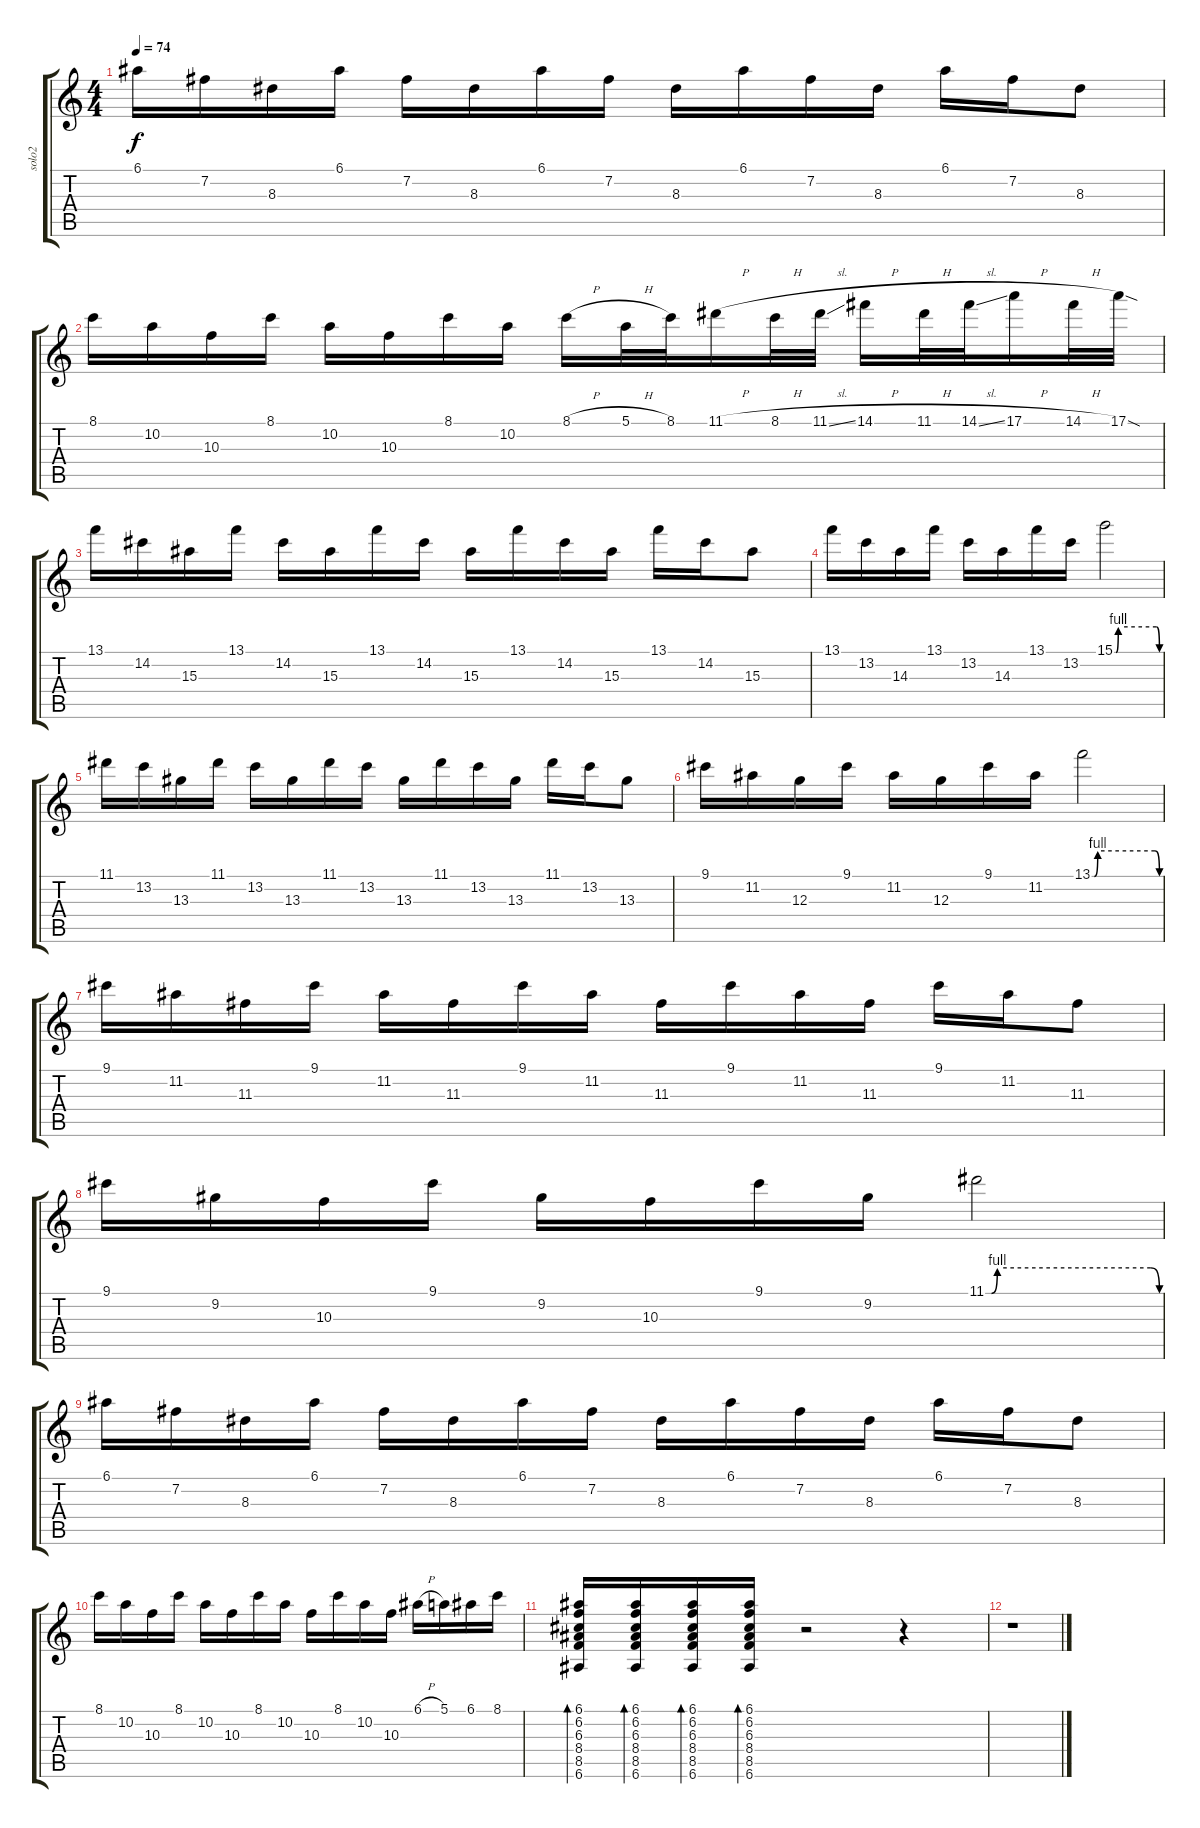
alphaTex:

\track ("solo2" "solo2") {instrument distortionguitar}
\staff {score tabs}
\tuning (E4 B3 G3 D3 A2 E2) {hide}
\ts (4 4)
\tempo 74
\clef g2
\ks c
6.1.16{dy f} 7.2.16 8.3.16 6.1.16 7.2.16 8.3.16 6.1.16 7.2.16 8.3.16 6.1.16 7.2.16 8.3.16 6.1.16 7.2.16 8.3.8 |
8.1.16 10.2.16 10.3.16 8.1.16 10.2.16 10.3.16 8.1.16 10.2.16 8.1{h}.16 5.1{h}.32 8.1.32 11.1{h}.16 8.1{h}.32 11.1{sl}.32 14.1{h}.16 11.1{h}.32 14.1{sl}.32 17.1{h}.16 14.1{h}.32 17.1{sod}.32 |
13.1.16 14.2.16 15.3.16 13.1.16 14.2.16 15.3.16 13.1.16 14.2.16 15.3.16 13.1.16 14.2.16 15.3.16 13.1.16 14.2.16 15.3.8 |
13.1.16 13.2.16 14.3.16 13.1.16 13.2.16 14.3.16 13.1.16 13.2.16 15.1{be (custom 0 0 2 0 5 4 56 4 60 0)}.2 |
11.1.16 13.2.16 13.3.16 11.1.16 13.2.16 13.3.16 11.1.16 13.2.16 13.3.16 11.1.16 13.2.16 13.3.16 11.1.16 13.2.16 13.3.8 |
9.1.16 11.2.16 12.3.16 9.1.16 11.2.16 12.3.16 9.1.16 11.2.16 13.1{be (custom 0 0 2 0 5 4 56 4 60 0)}.2 |
9.1.16 11.2.16 11.3.16 9.1.16 11.2.16 11.3.16 9.1.16 11.2.16 11.3.16 9.1.16 11.2.16 11.3.16 9.1.16 11.2.16 11.3.8 |
9.1.16 9.2.16 10.3.16 9.1.16 9.2.16 10.3.16 9.1.16 9.2.16 11.1{be (custom 0 0 2 0 4 4 57 4 60 0)}.2 |
6.1.16 7.2.16 8.3.16 6.1.16 7.2.16 8.3.16 6.1.16 7.2.16 8.3.16 6.1.16 7.2.16 8.3.16 6.1.16 7.2.16 8.3.8 |
8.1.16 10.2.16 10.3.16 8.1.16 10.2.16 10.3.16 8.1.16 10.2.16 10.3.16 8.1.16 10.2.16 10.3.16 6.1{h}.16 5.1.16 6.1.16 8.1.16 |
(6.1 6.2 6.3 8.4 8.5 6.6).16{bd 30} (6.1 6.2 6.3 8.4 8.5 6.6).16{bd 30} (6.1 6.2 6.3 8.4 8.5 6.6).16{bd 30} (6.1 6.2 6.3 8.4 8.5 6.6).16{bd 30} r.2 r.4 |
r.1
